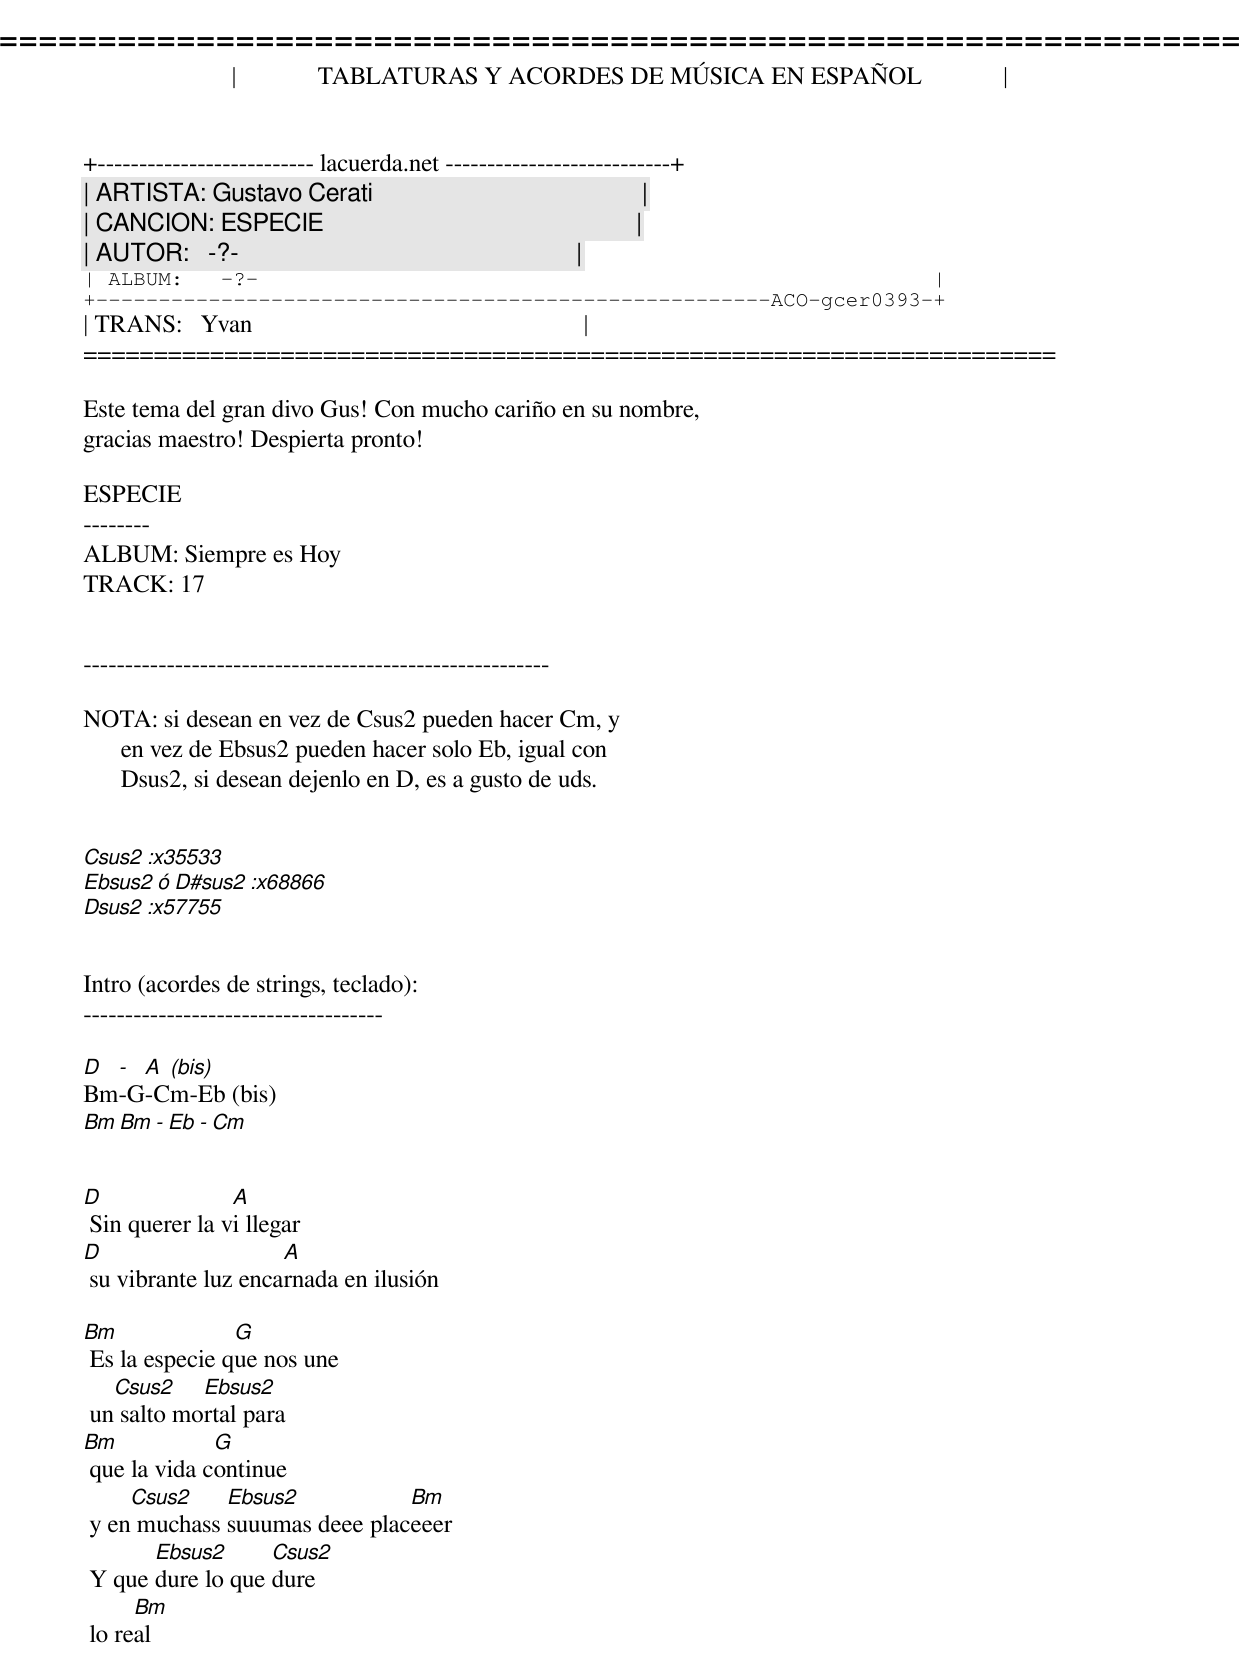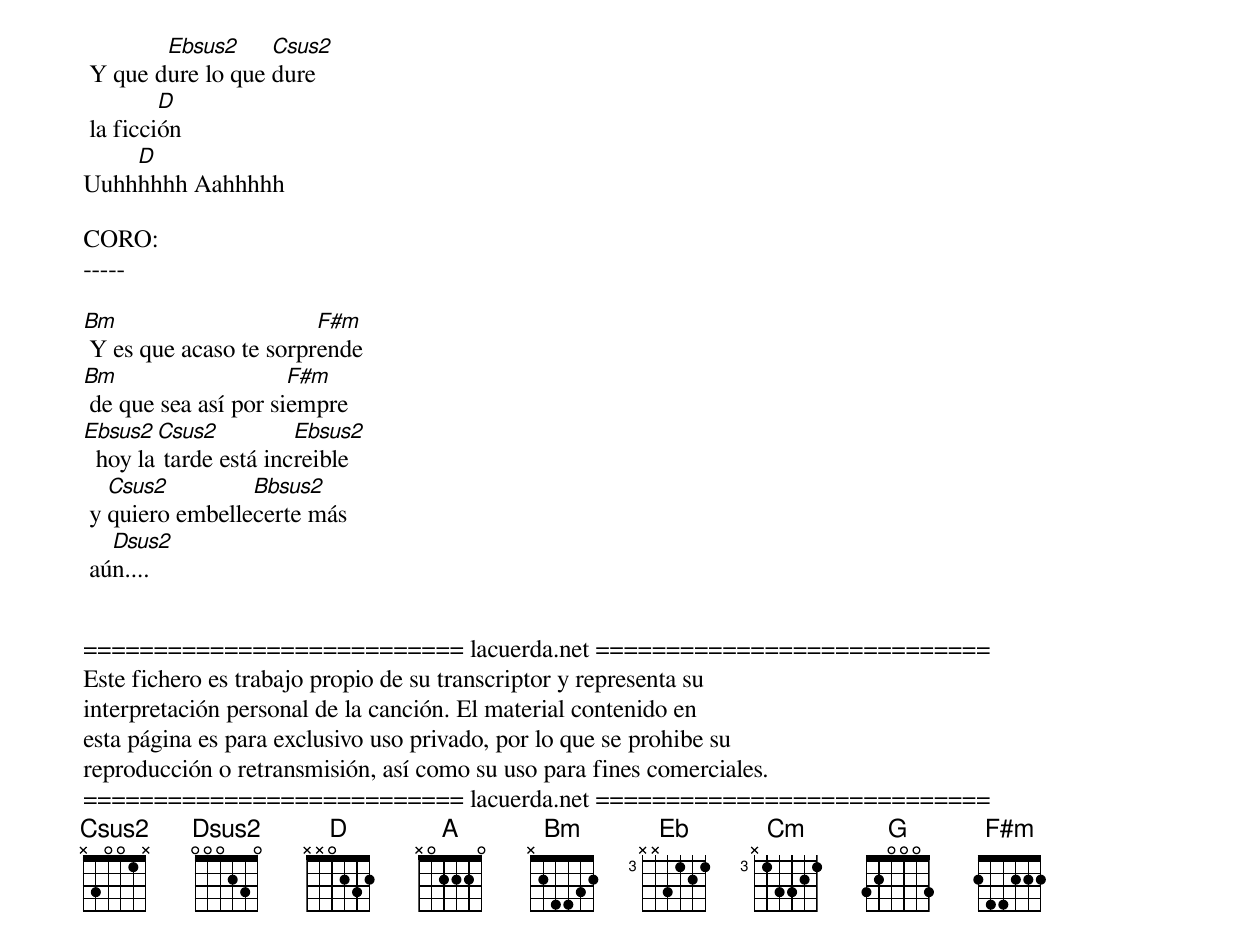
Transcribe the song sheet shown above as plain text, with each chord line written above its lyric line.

=====================================================================
|             TABLATURAS Y ACORDES DE MÚSICA EN ESPAÑOL             |
+-------------------------- lacuerda.net ---------------------------+
| ARTISTA: Gustavo Cerati                                           |
| CANCION: ESPECIE                                                  |
| AUTOR:   -?-                                                      |
| ALBUM:   -?-                                                      |
+------------------------------------------------------ACO-gcer0393-+
| TRANS:   Yvan                                                     |
=====================================================================

Este tema del gran divo Gus! Con mucho cariño en su nombre,
gracias maestro! Despierta pronto!

ESPECIE
--------
ALBUM: Siempre es Hoy
TRACK: 17


--------------------------------------------------------

NOTA: si desean en vez de Csus2 pueden hacer Cm, y
      en vez de Ebsus2 pueden hacer solo Eb, igual con
      Dsus2, si desean dejenlo en D, es a gusto de uds.


Csus2           :x35533
Ebsus2 ó D#sus2 :x68866
Dsus2           :x57755


Intro (acordes de strings, teclado):
------------------------------------

D - A (bis)
Bm-G-Cm-Eb (bis)
Bm Bm - Eb - Cm


D               A
 Sin querer la vi llegar
D                    A
 su vibrante luz encarnada en ilusión

Bm              G
 Es la especie que nos une
   Csus2    Ebsus2
 un salto mortal para
Bm            G
 que la vida continue
     Csus2    Ebsus2           Bm
 y en muchass suuumas deee placeeer
       Ebsus2      Csus2
 Y que dure lo que dure
      Bm
 lo real
        Ebsus2     Csus2
 Y que dure lo que dure
         D
 la ficción
    D
Uuhhhhhh Aahhhhh

CORO:
-----

Bm                      F#m
 Y es que acaso te sorprende
Bm                    F#m
 de que sea así por siempre
Ebsus2  Csus2          Ebsus2
  hoy la tarde está increible
   Csus2         Bbsus2
 y quiero embellecerte más
   Dsus2
 aún....


=========================== lacuerda.net ============================
Este fichero es trabajo propio de su transcriptor y representa su
interpretación personal de la canción. El material contenido en
esta página es para exclusivo uso privado, por lo que se prohibe su
reproducción o retransmisión, así como su uso para fines comerciales.
=========================== lacuerda.net ============================
